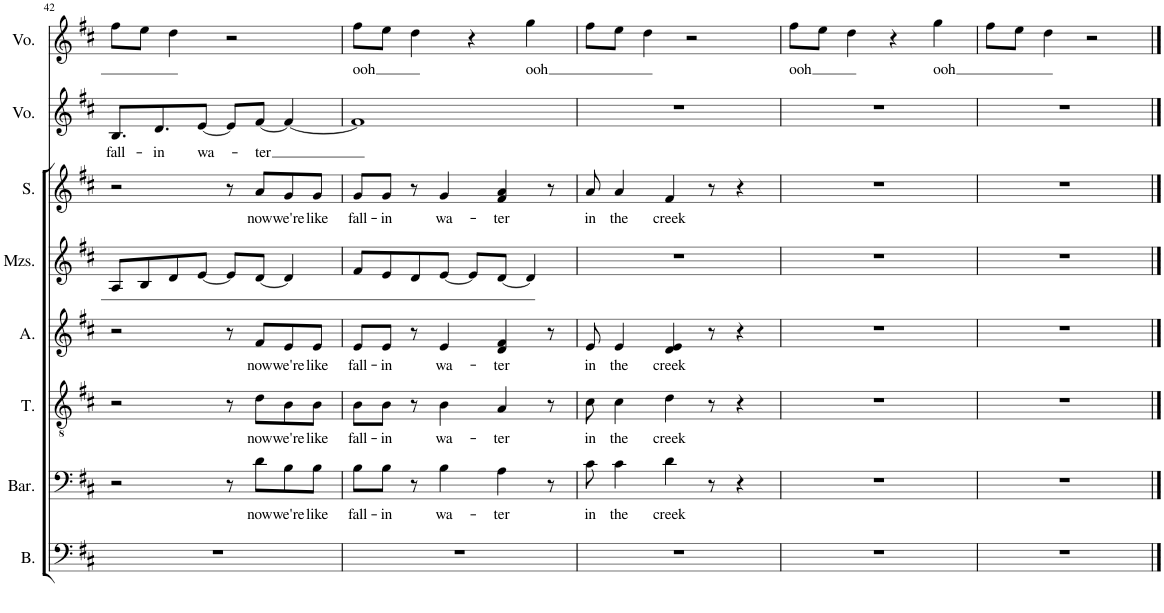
**kern	**kern	**text	**kern	**text	**kern	**text	**kern	**kern	**text	**kern	**text	**kern	**text
*part8	*part7	*part7	*part6	*part6	*part5	*part5	*part4	*part3	*part3	*part2	*part2	*part1	*part1
*staff8	*staff7	*staff7	*staff6	*staff6	*staff5	*staff5	*staff4	*staff3	*staff3	*staff2	*staff2	*staff1	*staff1
*I"Bass	*I"Baritone	*	*I"Tenor	*	*I"Alto	*	*I"Mezzo-soprano	*I"Soprano	*	*I"Voice	*	*I"Voice	*
*I'B.	*I'Bar.	*	*I'T.	*	*I'A.	*	*I'Mzs.	*I'S.	*	*I'Vo.	*	*I'Vo.	*
!!LO:PB:g=z
*clefF4	*clefF4	*	*clefGv2	*	*clefG2	*	*clefG2	*clefG2	*	*clefG2	*	*clefG2	*
*k[f#c#]	*k[f#c#]	*	*k[f#c#]	*	*k[f#c#]	*	*k[f#c#]	*k[f#c#]	*	*k[f#c#]	*	*k[f#c#]	*
*M4/4	*M4/4	*	*M4/4	*	*M4/4	*	*M4/4	*M4/4	*	*M4/4	*	*M4/4	*
=42	=42	=42	=42	=42	=42	=42	=42	=42	=42	=42	=42	=42	=42
!	!	!	!	!	!	!	!	!	!	!	!LO:LY:b	!	!
1r	2r	.	2r	.	2r	.	8A/L	2r	.	8.B/L	fall-	8ff#\L	.
.	.	.	.	.	.	.	8B/	.	.	.	.	8ee\J	.
!	!	!	!	!	!	!	!	!	!	!	!LO:LY:b	!	!
.	.	.	.	.	.	.	.	.	.	8.d/	-in	.	.
.	.	.	.	.	.	.	8d/	.	.	.	.	4dd\	.
!	!	!	!	!	!	!	!	!	!	!	!LO:LY:b	!	!
.	.	.	.	.	.	.	[8e/J	.	.	[8e/J	wa-	.	.
.	8r	.	8r	.	8r	.	8e/L]	8r	.	8e/L]	.	2r	.
!	!	!LO:LY:b	!	!LO:LY:b	!	!LO:LY:b	!	!	!LO:LY:b	!	!LO:LY:b	!	!
.	8d\L	now	8d\L	now	8f#/L	now	[8d/J	8a/L	now	[8f#/J	-ter	.	.
!	!	!LO:LY:b	!	!LO:LY:b	!	!LO:LY:b	!	!	!LO:LY:b	!	!	!	!
.	8B\	we're	8B\	we're	8e/	we're	4d/]	8g/	we're	4f#/_	.	.	.
!	!	!LO:LY:b	!	!LO:LY:b	!	!LO:LY:b	!	!	!LO:LY:b	!	!	!	!
.	8B\J	like	8B\J	like	8e/J	like	.	8g/J	like	.	.	.	.
=43	=43	=43	=43	=43	=43	=43	=43	=43	=43	=43	=43	=43	=43
!	!	!LO:LY:b	!	!LO:LY:b	!	!LO:LY:b	!	!	!LO:LY:b	!	!	!	!LO:LY:b
1r	8B\L	fall-	8B\L	fall-	8e/L	fall-	8f#/L	8g/L	fall-	1f#]	.	8ff#\L	ooh
!	!	!LO:LY:b	!	!LO:LY:b	!	!LO:LY:b	!	!	!LO:LY:b	!	!	!	!
.	8B\J	-in	8B\J	-in	8e/J	-in	8e/	8g/J	-in	.	.	8ee\J	.
.	8r	.	8r	.	8r	.	8d/	8r	.	.	.	4dd\	.
!	!	!LO:LY:b	!	!LO:LY:b	!	!LO:LY:b	!	!	!LO:LY:b	!	!	!	!
.	4B\	wa-	4B\	wa-	4e/	wa-	[8e/J	4g/	wa-	.	.	.	.
.	.	.	.	.	.	.	8e/L]	.	.	.	.	4r	.
!	!	!LO:LY:b	!	!LO:LY:b	!	!LO:LY:b	!	!	!LO:LY:b	!	!	!	!
.	4A\	-ter	4A/	-ter	4d/ 4f#/	-ter	[8d/J	4f#/ 4a/	-ter	.	.	.	.
!	!	!	!	!	!	!	!	!	!	!	!	!	!LO:LY:b
.	.	.	.	.	.	.	4d/]	.	.	.	.	4gg\	ooh
.	8r	.	8r	.	8r	.	.	8r	.	.	.	.	.
=44	=44	=44	=44	=44	=44	=44	=44	=44	=44	=44	=44	=44	=44
!	!	!LO:LY:b	!	!LO:LY:b	!	!LO:LY:b	!	!	!LO:LY:b	!	!	!	!
1r	8c#\	in	8c#\	in	8e/	in	1r	8a/	in	1r	.	8ff#\L	.
!	!	!LO:LY:b	!	!LO:LY:b	!	!LO:LY:b	!	!	!LO:LY:b	!	!	!	!
.	4c#\	the	4c#\	the	4e/	the	.	4a/	the	.	.	8ee\J	.
.	.	.	.	.	.	.	.	.	.	.	.	4dd\	.
!	!	!LO:LY:b	!	!LO:LY:b	!	!LO:LY:b	!	!	!LO:LY:b	!	!	!	!
.	4d\	creek	4d\	creek	4d/ 4e/	creek	.	4f#/	creek	.	.	.	.
.	.	.	.	.	.	.	.	.	.	.	.	2r	.
.	8r	.	8r	.	8r	.	.	8r	.	.	.	.	.
.	4r	.	4r	.	4r	.	.	4r	.	.	.	.	.
=45	=45	=45	=45	=45	=45	=45	=45	=45	=45	=45	=45	=45	=45
!	!	!	!	!	!	!	!	!	!	!	!	!	!LO:LY:b
1r	1r	.	1r	.	1r	.	1r	1r	.	1r	.	8ff#\L	ooh
.	.	.	.	.	.	.	.	.	.	.	.	8ee\J	.
.	.	.	.	.	.	.	.	.	.	.	.	4dd\	.
.	.	.	.	.	.	.	.	.	.	.	.	4r	.
!	!	!	!	!	!	!	!	!	!	!	!	!	!LO:LY:b
.	.	.	.	.	.	.	.	.	.	.	.	4gg\	ooh
=46	=46	=46	=46	=46	=46	=46	=46	=46	=46	=46	=46	=46	=46
1r	1r	.	1r	.	1r	.	1r	1r	.	1r	.	8ff#\L	.
.	.	.	.	.	.	.	.	.	.	.	.	8ee\J	.
.	.	.	.	.	.	.	.	.	.	.	.	4dd\	.
.	.	.	.	.	.	.	.	.	.	.	.	2r	.
==	==	==	==	==	==	==	==	==	==	==	==	==	==
*-	*-	*-	*-	*-	*-	*-	*-	*-	*-	*-	*-	*-	*-
